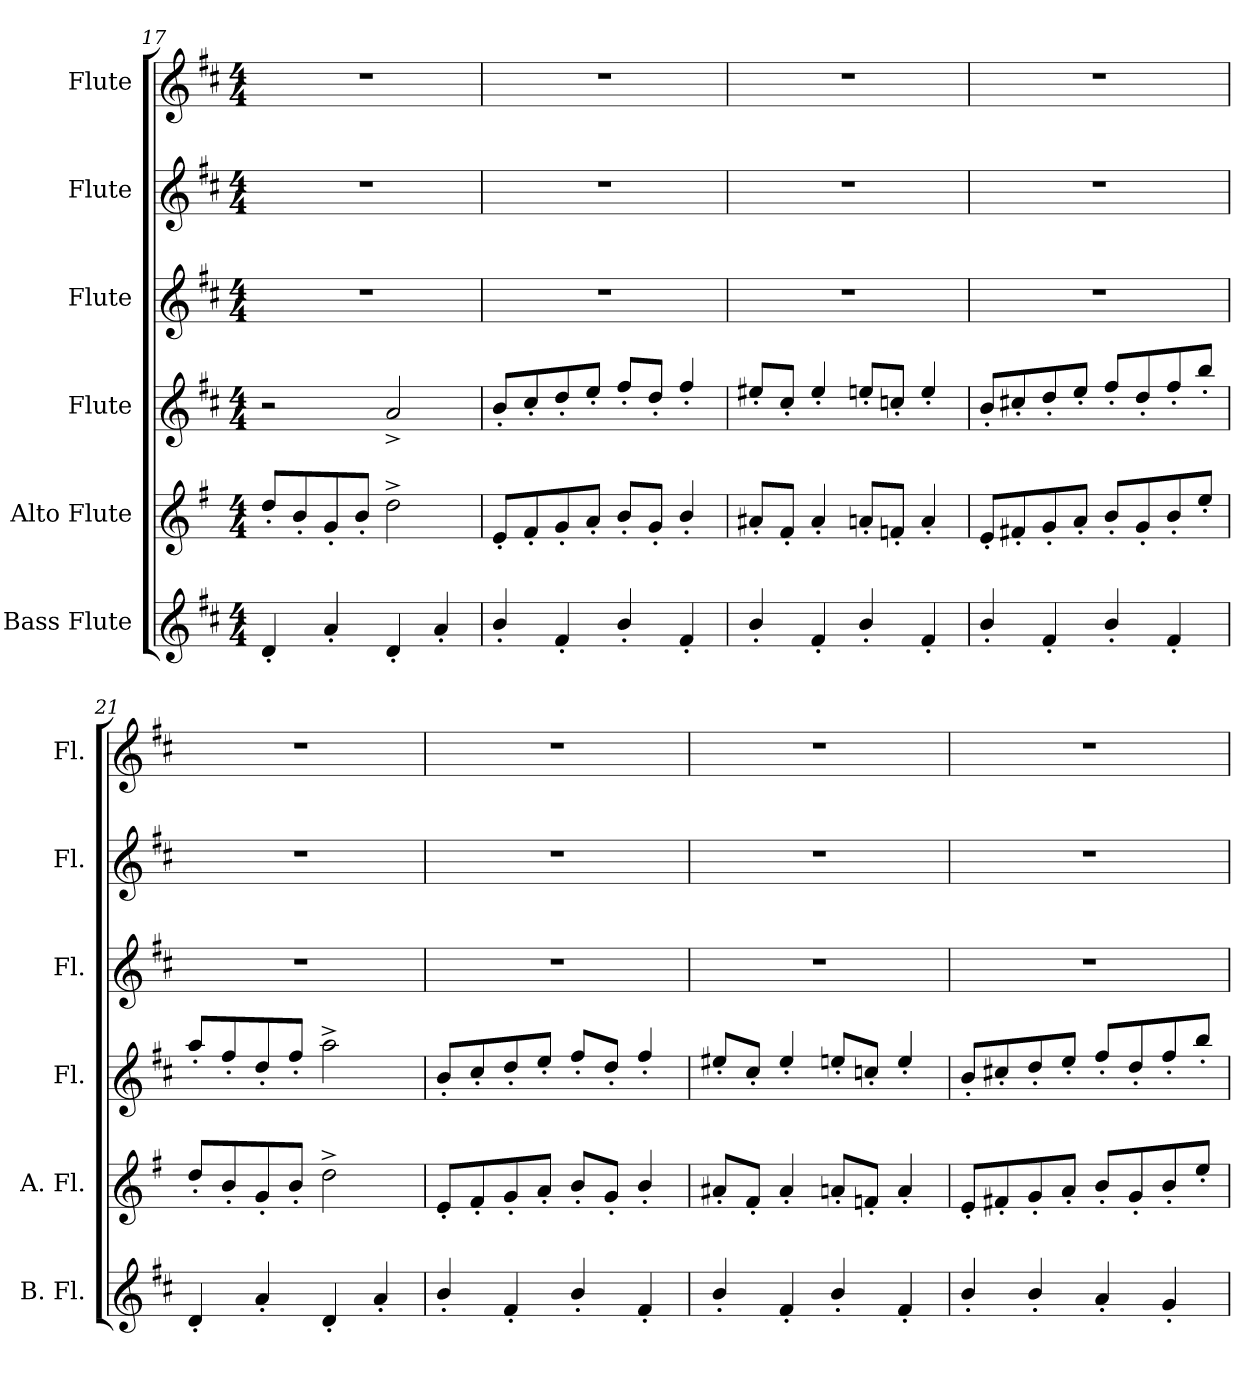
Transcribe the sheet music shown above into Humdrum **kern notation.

**kern	**kern	**kern	**kern	**kern	**kern
*part6	*part5	*part4	*part3	*part2	*part1
*staff6	*staff5	*staff4	*staff3	*staff2	*staff1
*I"Bass Flute	*I"Alto Flute	*I"Flute	*I"Flute	*I"Flute	*I"Flute
*I'B. Fl.	*I'A. Fl.	*I'Fl.	*I'Fl.	*I'Fl.	*I'Fl.
*clefG2	*clefG2	*clefG2	*clefG2	*clefG2	*clefG2
*ITrd7c12	*ITrd3c5	*	*	*	*
*k[f#c#]	*k[f#c#]	*k[f#c#]	*k[f#c#]	*k[f#c#]	*k[f#c#]
*M4/4	*M4/4	*M4/4	*M4/4	*M4/4	*M4/4
=17	=17	=17	=17	=17	=17
4D'/	8a'/L	2r	1r	1r	1r
.	8f#'/	.	.	.	.
4A'/	8d'/	.	.	.	.
.	8f#'/J	.	.	.	.
4D'/	2a^\	2a^/	.	.	.
4A'/	.	.	.	.	.
!!LO:PB:g=z
=18	=18	=18	=18	=18	=18
*	*	*	*	*	*MM100
4B'/	8B'/L	8b'/L	1r	1r	1r
.	8c#'/	8cc#'/	.	.	.
4F#'/	8d'/	8dd'/	.	.	.
.	8e'/J	8ee'/J	.	.	.
4B'/	8f#'/L	8ff#'/L	.	.	.
.	8d'/J	8dd'/J	.	.	.
4F#'/	4f#'/	4ff#'/	.	.	.
=19	=19	=19	=19	=19	=19
4B'/	8e#X'/L	8ee#X'/L	1r	1r	1r
.	8c#'/J	8cc#'/J	.	.	.
4F#'/	4e#'/	4ee#'/	.	.	.
4B'/	8en'/L	8een'/L	.	.	.
.	8cn'/J	8ccn'/J	.	.	.
4F#'/	4e'/	4ee'/	.	.	.
=20	=20	=20	=20	=20	=20
4B'/	8B'/L	8b'/L	1r	1r	1r
.	8c#X'/	8cc#X'/	.	.	.
4F#'/	8d'/	8dd'/	.	.	.
.	8e'/J	8ee'/J	.	.	.
4B'/	8f#'/L	8ff#'/L	.	.	.
.	8d'/	8dd'/	.	.	.
4F#'/	8f#'/	8ff#'/	.	.	.
.	8b'/J	8bb'/J	.	.	.
=21	=21	=21	=21	=21	=21
4D'/	8a'/L	8aa'/L	1r	1r	1r
.	8f#'/	8ff#'/	.	.	.
4A'/	8d'/	8dd'/	.	.	.
.	8f#'/J	8ff#'/J	.	.	.
4D'/	2a^\	2aa^\	.	.	.
4A'/	.	.	.	.	.
=22	=22	=22	=22	=22	=22
*	*	*	*	*	*MM108
4B'/	8B'/L	8b'/L	1r	1r	1r
.	8c#'/	8cc#'/	.	.	.
4F#'/	8d'/	8dd'/	.	.	.
.	8e'/J	8ee'/J	.	.	.
4B'/	8f#'/L	8ff#'/L	.	.	.
.	8d'/J	8dd'/J	.	.	.
4F#'/	4f#'/	4ff#'/	.	.	.
!!LO:LB:g=z
=23	=23	=23	=23	=23	=23
4B'/	8e#X'/L	8ee#X'/L	1r	1r	1r
.	8c#'/J	8cc#'/J	.	.	.
4F#'/	4e#'/	4ee#'/	.	.	.
4B'/	8en'/L	8een'/L	.	.	.
.	8cn'/J	8ccn'/J	.	.	.
4F#'/	4e'/	4ee'/	.	.	.
=24	=24	=24	=24	=24	=24
4B'/	8B'/L	8b'/L	1r	1r	1r
.	8c#X'/	8cc#X'/	.	.	.
4B'/	8d'/	8dd'/	.	.	.
.	8e'/J	8ee'/J	.	.	.
4A'/	8f#'/L	8ff#'/L	.	.	.
.	8d'/	8dd'/	.	.	.
4G'/	8f#'/	8ff#'/	.	.	.
.	8b'/J	8bb'/J	.	.	.
=	=	=	=	=	=
*-	*-	*-	*-	*-	*-
